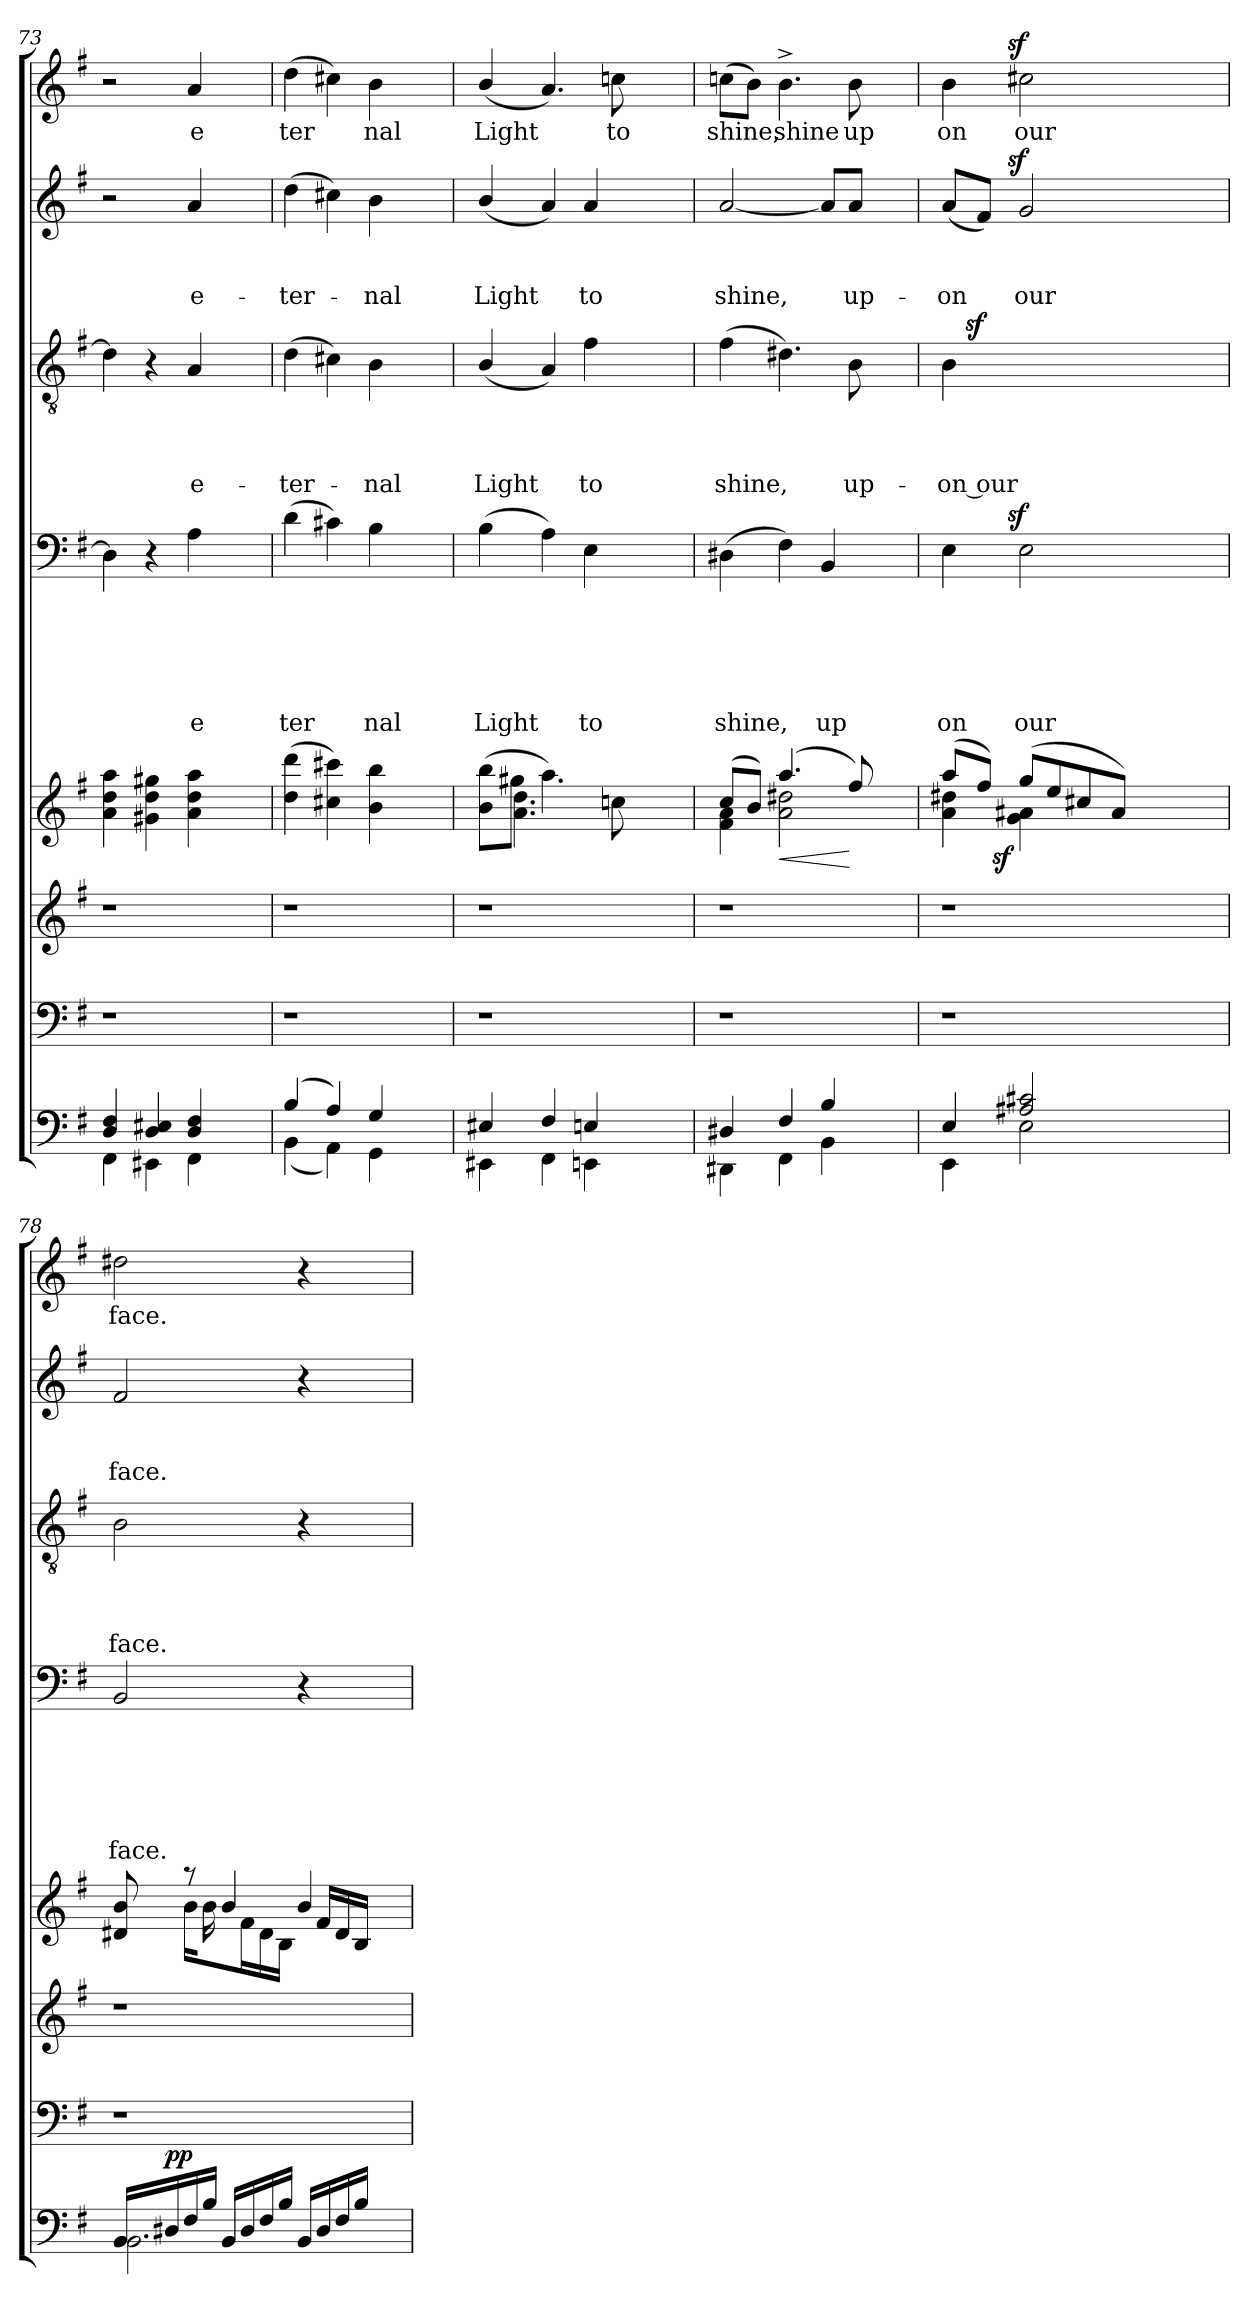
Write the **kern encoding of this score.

**kern	**dynam	**kern	**kern	**kern	**dynam	**kern	**text	**text	**text	**text	**text	**text	**dynam	**kern	**text	**text	**text	**text	**dynam	**kern	**text	**text	**text	**dynam	**kern	**text	**dynam
*part8	*part8	*part7	*part6	*part5	*part5	*part4	*part4	*part4	*part4	*part4	*part4	*part4	*part4	*part3	*part3	*part3	*part3	*part3	*part3	*part2	*part2	*part2	*part2	*part2	*part1	*part1	*part1
*staff8	*staff8	*staff7	*staff6	*staff5	*staff5	*staff4	*staff4	*staff4	*staff4	*staff4	*staff4	*staff4	*staff4	*staff3	*staff3	*staff3	*staff3	*staff3	*staff3	*staff2	*staff2	*staff2	*staff2	*staff2	*staff1	*staff1	*staff1
*clefF4	*	*clefF4	*clefG2	*clefG2	*	*clefF4	*	*	*	*	*	*	*	*clefGv2	*	*	*	*	*	*clefG2	*	*	*	*	*clefG2	*	*
*k[f#]	*	*k[f#]	*k[f#]	*k[f#]	*	*k[f#]	*	*	*	*	*	*	*	*k[f#]	*	*	*	*	*	*k[f#]	*	*	*	*	*k[f#]	*	*
*G:	*	*G:	*G:	*G:	*	*G:	*	*	*	*	*	*	*	*G:	*	*	*	*	*	*G:	*	*	*	*	*G:	*	*
=73	=73	=73	=73	=73	=73	=73	=73	=73	=73	=73	=73	=73	=73	=73	=73	=73	=73	=73	=73	=73	=73	=73	=73	=73	=73	=73	=73
*^	*	*	*	*	*	*	*	*	*	*	*	*	*	*	*	*	*	*	*	*	*	*	*	*	*	*	*
4D/ 4F#/	4FF#\	.	1r	1r	4a\ 4dd\ 4aa\	.	4D\]	.	.	.	.	.	.	.	4d\]	.	.	.	.	.	2r	.	.	.	.	2r	.	.
4D/ 4E#X/	4EE#X\	.	.	.	4g#X\ 4dd\ 4gg#X\	.	4r	.	.	.	.	.	.	.	4r	.	.	.	.	.	.	.	.	.	.	.	.	.
!	!	!	!	!	!	!	!	!	!	!	!	!	!LO:LY:b	!	!	!	!	!	!LO:LY:b	!	!	!	!	!LO:LY:b	!	!	!LO:LY:b	!
4D/ 4F#/	4FF#\	.	.	.	4a\ 4dd\ 4aa\	.	4A\	.	.	.	.	.	e	.	4A/	.	.	.	e-	.	4a/	.	.	e-	.	4a/	e	.
4ryy	4ryy	.	.	.	4ryy	.	4ryy	.	.	.	.	.	.	.	4ryy	.	.	.	.	.	4ryy	.	.	.	.	4ryy	.	.
=74	=74	=74	=74	=74	=74	=74	=74	=74	=74	=74	=74	=74	=74	=74	=74	=74	=74	=74	=74	=74	=74	=74	=74	=74	=74	=74	=74	=74
!	!	!	!	!	!	!	!	!	!	!	!	!	!LO:LY:b	!	!	!	!	!	!LO:LY:b	!	!	!	!	!LO:LY:b	!	!	!LO:LY:b	!
(4B/	(<4BB\	.	1r	1r	(>4dd\ 4ddd\	.	(>4d\	.	.	.	.	.	ter	.	(>4d\	.	.	.	-ter-	.	(>4dd\	.	.	-ter-	.	(>4dd\	ter	.
4A/)	4AA\)	.	.	.	4cc#X\ 4ccc#X\)	.	4c#X\)	.	.	.	.	.	.	.	4c#X\)	.	.	.	.	.	4cc#X\)	.	.	.	.	4cc#X\)	.	.
!	!	!	!	!	!	!	!	!	!	!	!	!	!LO:LY:b	!	!	!	!	!	!LO:LY:b	!	!	!	!	!LO:LY:b	!	!	!LO:LY:b	!
4G/	4GG\	.	.	.	4b\ 4bb\	.	4B\	.	.	.	.	.	nal	.	4B\	.	.	.	-nal	.	4b\	.	.	-nal	.	4b\	nal	.
4ryy	4ryy	.	.	.	4ryy	.	4ryy	.	.	.	.	.	.	.	4ryy	.	.	.	.	.	4ryy	.	.	.	.	4ryy	.	.
=75	=75	=75	=75	=75	=75	=75	=75	=75	=75	=75	=75	=75	=75	=75	=75	=75	=75	=75	=75	=75	=75	=75	=75	=75	=75	=75	=75	=75
*	*	*	*	*	*^	*	*	*	*	*	*	*	*	*	*	*	*	*	*	*	*	*	*	*	*	*	*	*
!	!	!	!	!	!	!	!	!	!	!	!	!	!	!LO:LY:b	!	!	!	!	!	!LO:LY:b	!	!	!	!	!LO:LY:b	!	!	!LO:LY:b	!
4E#X/	4EE#X\	.	1r	1r	(>8b\ 8bb\L	8ryy	.	(>4B\	.	.	.	.	.	Light	.	(<4B/	.	.	.	Light	.	(<4b/	.	.	Light	.	(<4b/	Light	.
.	.	.	.	.	8gg#X\J	4.a\ 4.dd\	.	.	.	.	.	.	.	.	.	.	.	.	.	.	.	.	.	.	.	.	.	.	.
4F#/	4FF#\	.	.	.	4.aa\)	.	.	4A\)	.	.	.	.	.	.	.	4A/)	.	.	.	.	.	4a/)	.	.	.	.	4.a/)	.	.
!	!	!	!	!	!	!	!	!	!	!	!	!	!	!LO:LY:b	!	!	!	!	!	!LO:LY:b	!	!	!	!	!LO:LY:b	!	!	!	!
4En/	4EEn\	.	.	.	.	8ryy	.	4E\	.	.	.	.	.	to	.	4f#\	.	.	.	to	.	4a/	.	.	to	.	.	.	.
!	!	!	!	!	!	!	!	!	!	!	!	!	!	!	!	!	!	!	!	!	!	!	!	!	!	!	!	!LO:LY:b	!
.	.	.	.	.	4ryy	8ccn\	.	.	.	.	.	.	.	.	.	.	.	.	.	.	.	.	.	.	.	.	8ccn\	to	.
4ryy	4ryy	.	.	.	.	4ryy	.	4ryy	.	.	.	.	.	.	.	4ryy	.	.	.	.	.	4ryy	.	.	.	.	4ryy	.	.
.	.	.	.	.	8ryy	.	.	.	.	.	.	.	.	.	.	.	.	.	.	.	.	.	.	.	.	.	.	.	.
=76	=76	=76	=76	=76	=76	=76	=76	=76	=76	=76	=76	=76	=76	=76	=76	=76	=76	=76	=76	=76	=76	=76	=76	=76	=76	=76	=76	=76	=76
!	!	!	!	!	!	!	!	!	!	!	!	!	!	!LO:LY:b	!	!	!	!	!	!LO:LY:b	!	!	!	!	!LO:LY:b	!	!	!LO:LY:b	!
4D#X/	4DD#X\	.	1r	1r	(>8cc/L	4f#\ 4a\	.	(>4D#X\	.	.	.	.	.	shine,	.	(>4f#\	.	.	.	shine,	.	[<2a/	.	.	shine,	.	(>8ccn\L	shine,	.
.	.	.	.	.	8b/J)	.	.	.	.	.	.	.	.	.	.	.	.	.	.	.	.	.	.	.	.	.	8b\J)	.	.
!	!	!	!	!	!	!	!LO:HP:b	!	!	!	!	!	!	!	!	!	!	!	!	!	!	!	!	!	!	!	!	!LO:LY:b	!
4F#/	4FF#\	.	.	.	(4.aa/	2a\ 2dd#X\	<	4F#\)	.	.	.	.	.	.	.	4.d#X\)	.	.	.	.	.	.	.	.	.	.	4.b^>\	shine	.
!	!	!	!	!	!	!	!	!	!	!	!	!	!	!LO:LY:b	!	!	!	!	!	!	!	!	!	!	!	!	!	!	!
4B/	4BB\	.	.	.	.	.	.	4BB/	.	.	.	.	.	up	.	.	.	.	.	.	.	8a/L]	.	.	.	.	.	.	.
!	!	!	!	!	!	!	!	!	!	!	!	!	!	!	!	!	!	!	!	!LO:LY:b	!	!	!	!	!LO:LY:b	!	!	!LO:LY:b	!
.	.	.	.	.	8ff#/)	.	[	.	.	.	.	.	.	.	.	8B\	.	.	.	up-	.	8a/J	.	.	up-	.	8b\	up	.
4ryy	4ryy	.	.	.	4ryy	4ryy	.	4ryy	.	.	.	.	.	.	.	4ryy	.	.	.	.	.	4ryy	.	.	.	.	4ryy	.	.
=77	=77	=77	=77	=77	=77	=77	=77	=77	=77	=77	=77	=77	=77	=77	=77	=77	=77	=77	=77	=77	=77	=77	=77	=77	=77	=77	=77	=77	=77
!	!	!	!	!	!	!	!	!	!	!	!	!	!	!LO:LY:b	!	!	!	!	!	!LO:LY:b	!	!	!	!	!LO:LY:b	!	!	!LO:LY:b	!
*	*	*	*	*	*	*^	*	*^	*	*	*	*	*	*	*	*^	*	*	*	*	*	*^	*	*	*	*	*^	*	*
4E/	4EE\	.	1r	1r	(>8aa/L	4a\ 4dd#X\	8ryy	.	4E\	8..ryy	.	.	.	.	.	on	.	4B\	16.ryy	.	.	.	-on our	.	(<8a/L	8..ryy	.	.	-on	.	4b\	8..ryy	on	.
!	!	!	!	!	!	!	!	!	!	!	!	!	!	!	!	!	!	!	!	!	!	!	!	!LO:DY:a	!	!	!	!	!	!	!	!	!	!
.	.	.	.	.	.	.	.	.	.	.	.	.	.	.	.	.	.	.	2ryy	.	.	.	.	sf	.	.	.	.	.	.	.	.	.	.
.	.	.	.	.	8ff#/J)	.	32.ryy	.	.	.	.	.	.	.	.	.	.	.	.	.	.	.	.	.	8f#/J)	.	.	.	.	.	.	.	.	.
!	!	!	!	!	!	!	!	!LO:DY:b	!	!	!	!	!	!	!	!	!	!	!	!	!	!	!	!	!	!	!	!	!	!	!	!	!	!
.	.	.	.	.	.	.	2ryy	sf	.	.	.	.	.	.	.	.	.	.	.	.	.	.	.	.	.	.	.	.	.	.	.	.	.	.
!	!	!	!	!	!	!	!	!	!	!	!	!	!	!	!	!	!LO:DY:a	!	!	!	!	!	!	!	!	!	!	!	!	!LO:DY:a	!	!	!	!LO:DY:a
.	.	.	.	.	.	.	.	.	.	2ryy	.	.	.	.	.	.	sf	.	.	.	.	.	.	.	.	2ryy	.	.	.	sf	.	2ryy	.	sf
!	!	!	!	!	!	!	!	!	!	!	!	!	!	!	!	!LO:LY:b	!	!	!	!	!	!	!	!	!	!	!	!	!LO:LY:b	!	!	!	!LO:LY:b	!
2A#X/ 2c#X/	2E\	.	.	.	(>8gg/L	4g\ 4a#X\	.	.	2E\	.	.	.	.	.	.	our	.	2.ryy	.	.	.	.	.	.	2g/	.	.	.	our	.	2cc#X\	.	our	.
.	.	.	.	.	8ee/	.	.	.	.	.	.	.	.	.	.	.	.	.	.	.	.	.	.	.	.	.	.	.	.	.	.	.	.	.
.	.	.	.	.	8cc#X/	4ryy	.	.	.	.	.	.	.	.	.	.	.	.	.	.	.	.	.	.	.	.	.	.	.	.	.	.	.	.
.	.	.	.	.	.	.	.	.	.	.	.	.	.	.	.	.	.	.	4ryy	.	.	.	.	.	.	.	.	.	.	.	.	.	.	.
.	.	.	.	.	8a#/J)	.	.	.	.	.	.	.	.	.	.	.	.	.	.	.	.	.	.	.	.	.	.	.	.	.	.	.	.	.
.	.	.	.	.	.	.	4ryy	.	.	.	.	.	.	.	.	.	.	.	.	.	.	.	.	.	.	.	.	.	.	.	.	.	.	.
.	.	.	.	.	.	.	.	.	.	4ryy	.	.	.	.	.	.	.	.	.	.	.	.	.	.	.	4ryy	.	.	.	.	.	4ryy	.	.
4ryy	4ryy	.	.	.	4ryy	4ryy	.	.	4ryy	.	.	.	.	.	.	.	.	.	.	.	.	.	.	.	4ryy	.	.	.	.	.	4ryy	.	.	.
.	.	.	.	.	.	.	.	.	.	.	.	.	.	.	.	.	.	.	8ryy	.	.	.	.	.	.	.	.	.	.	.	.	.	.	.
.	.	.	.	.	.	.	16ryy	.	.	.	.	.	.	.	.	.	.	.	.	.	.	.	.	.	.	.	.	.	.	.	.	.	.	.
.	.	.	.	.	.	.	.	.	.	32ryy	.	.	.	.	.	.	.	.	32ryy	.	.	.	.	.	.	32ryy	.	.	.	.	.	32ryy	.	.
.	.	.	.	.	.	.	64ryy	.	.	.	.	.	.	.	.	.	.	.	.	.	.	.	.	.	.	.	.	.	.	.	.	.	.	.
!!LO:PB:g=z
=78	=78	=78	=78	=78	=78	=78	=78	=78	=78	=78	=78	=78	=78	=78	=78	=78	=78	=78	=78	=78	=78	=78	=78	=78	=78	=78	=78	=78	=78	=78	=78	=78	=78	=78
!	!	!	!	!	!	!	!	!	!	!	!	!	!	!	!	!LO:LY:b	!	!	!	!	!	!	!LO:LY:b	!	!	!	!	!	!LO:LY:b	!	!	!	!LO:LY:b	!
*	*	*	*	*	*	*	*	*	*v	*v	*	*	*	*	*	*	*	*	*	*	*	*	*	*	*v	*v	*	*	*	*	*v	*v	*	*
*	*	*	*	*	*	*	*	*	*	*	*	*	*	*	*	*	*v	*v	*	*	*	*	*	*	*	*	*	*	*	*	*
16BB/LL	2.BB\	.	1r	1r	8d#X/ 8b/	8ryy	8.ryy	.	2BB/	.	.	.	.	.	face.	.	2B\	.	.	.	face.	.	2f#/	.	.	face.	.	2dd#X\	face.	.
!	!	!LO:DY:a	!	!	!	!	!	!	!	!	!	!	!	!	!	!	!	!	!	!	!	!	!	!	!	!	!	!	!	!
16D#X/	.	pp	.	.	.	.	.	.	.	.	.	.	.	.	.	.	.	.	.	.	.	.	.	.	.	.	.	.	.	.
16F#/	.	.	.	.	8raa	16b\LL	.	.	.	.	.	.	.	.	.	.	.	.	.	.	.	.	.	.	.	.	.	.	.	.
16B/JJ	.	.	.	.	.	8ryy	16b\	.	.	.	.	.	.	.	.	.	.	.	.	.	.	.	.	.	.	.	.	.	.	.
16BB/LL	.	.	.	.	4b/	.	4ryy	.	.	.	.	.	.	.	.	.	.	.	.	.	.	.	.	.	.	.	.	.	.	.
16D#/	.	.	.	.	.	16f#\	.	.	.	.	.	.	.	.	.	.	.	.	.	.	.	.	.	.	.	.	.	.	.	.
16F#/	.	.	.	.	.	16d#\	.	.	.	.	.	.	.	.	.	.	.	.	.	.	.	.	.	.	.	.	.	.	.	.
16B/JJ	.	.	.	.	.	16B\JJ	.	.	.	.	.	.	.	.	.	.	.	.	.	.	.	.	.	.	.	.	.	.	.	.
16BB/LL	.	.	.	.	4ryy	4b/	16ryy	.	4r	.	.	.	.	.	.	.	4r	.	.	.	.	.	4r	.	.	.	.	4r	.	.
16D#/	.	.	.	.	.	.	16f#/LL	.	.	.	.	.	.	.	.	.	.	.	.	.	.	.	.	.	.	.	.	.	.	.
16F#/	.	.	.	.	.	.	16d#/	.	.	.	.	.	.	.	.	.	.	.	.	.	.	.	.	.	.	.	.	.	.	.
16B/JJ	.	.	.	.	.	.	16B/JJ	.	.	.	.	.	.	.	.	.	.	.	.	.	.	.	.	.	.	.	.	.	.	.
4ryy	4ryy	.	.	.	4ryy	4ryy	4ryy	.	4ryy	.	.	.	.	.	.	.	4ryy	.	.	.	.	.	4ryy	.	.	.	.	4ryy	.	.
*v	*v	*	*	*	*v	*v	*v	*	*	*	*	*	*	*	*	*	*	*	*	*	*	*	*	*	*	*	*	*	*	*
=	=	=	=	=	=	=	=	=	=	=	=	=	=	=	=	=	=	=	=	=	=	=	=	=	=	=	=
*-	*-	*-	*-	*-	*-	*-	*-	*-	*-	*-	*-	*-	*-	*-	*-	*-	*-	*-	*-	*-	*-	*-	*-	*-	*-	*-	*-
